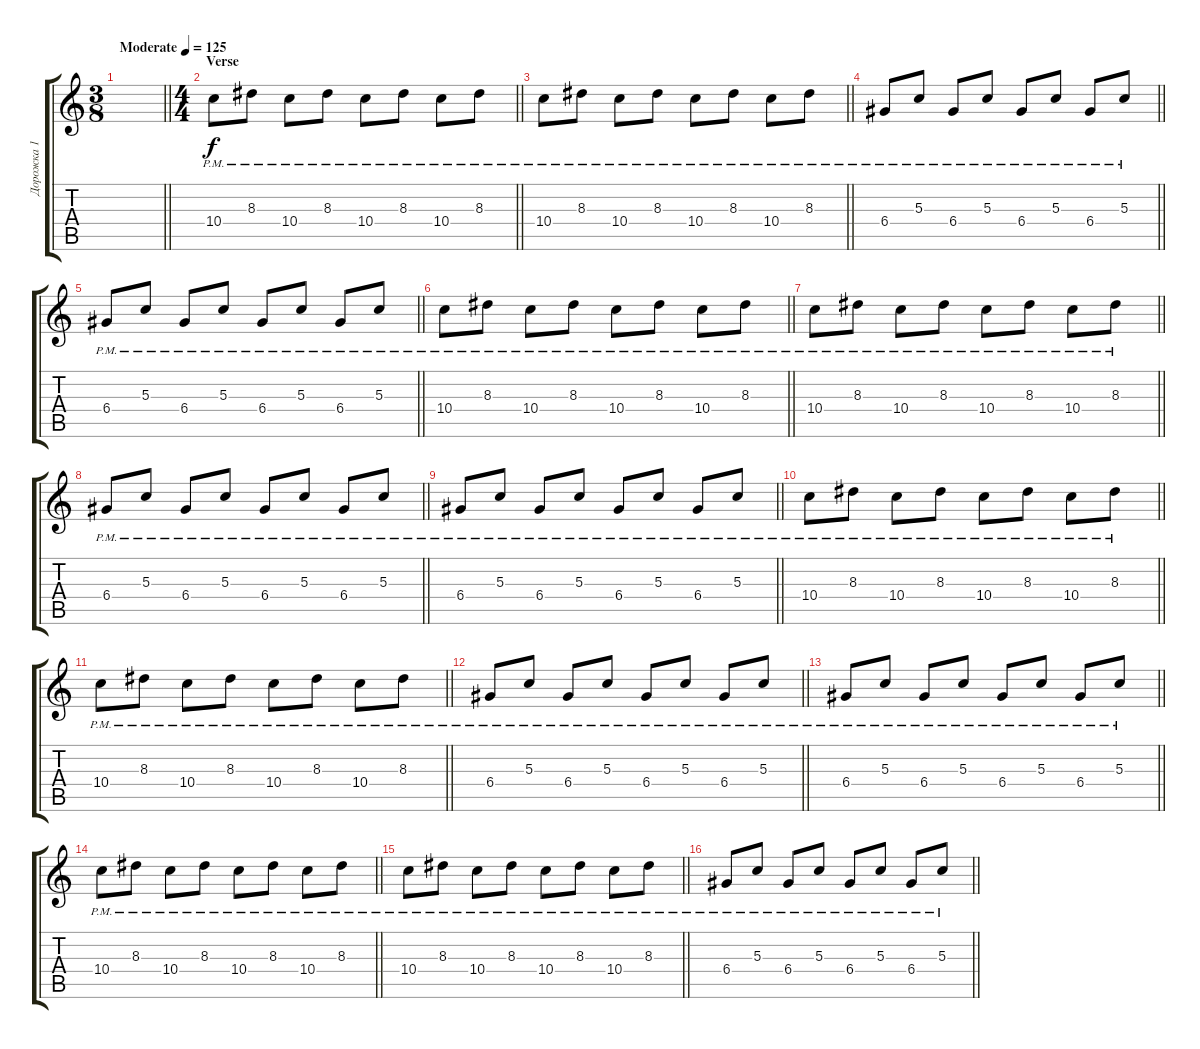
\track ("Дорожка 1" "Дорожка 1") {instrument distortionguitar}
\staff {score tabs}
\tuning (E4 B3 G3 D3 A2 E2) {hide}
\ts (3 8)
\tempo (125 "Moderate")
\clef g2
\barLineRight lightlight
\ks c
|
\ts (4 4)
\section ("" "Verse")
\barLineRight lightlight
10.4{pm}.8 8.3{pm}.8 10.4{pm}.8 8.3{pm}.8 10.4{pm}.8 8.3{pm}.8 10.4{pm}.8 8.3{pm}.8 |
\barLineRight lightlight
10.4{pm}.8 8.3{pm}.8 10.4{pm}.8 8.3{pm}.8 10.4{pm}.8 8.3{pm}.8 10.4{pm}.8 8.3{pm}.8 |
\barLineRight lightlight
6.4{pm}.8 5.3{pm}.8 6.4{pm}.8 5.3{pm}.8 6.4{pm}.8 5.3{pm}.8 6.4{pm}.8 5.3{pm}.8 |
\barLineRight lightlight
6.4{pm}.8 5.3{pm}.8 6.4{pm}.8 5.3{pm}.8 6.4{pm}.8 5.3{pm}.8 6.4{pm}.8 5.3{pm}.8 |
\barLineRight lightlight
10.4{pm}.8 8.3{pm}.8 10.4{pm}.8 8.3{pm}.8 10.4{pm}.8 8.3{pm}.8 10.4{pm}.8 8.3{pm}.8 |
\barLineRight lightlight
10.4{pm}.8 8.3{pm}.8 10.4{pm}.8 8.3{pm}.8 10.4{pm}.8 8.3{pm}.8 10.4{pm}.8 8.3{pm}.8 |
\barLineRight lightlight
6.4{pm}.8 5.3{pm}.8 6.4{pm}.8 5.3{pm}.8 6.4{pm}.8 5.3{pm}.8 6.4{pm}.8 5.3{pm}.8 |
\barLineRight lightlight
6.4{pm}.8 5.3{pm}.8 6.4{pm}.8 5.3{pm}.8 6.4{pm}.8 5.3{pm}.8 6.4{pm}.8 5.3{pm}.8 |
\barLineRight lightlight
10.4{pm}.8 8.3{pm}.8 10.4{pm}.8 8.3{pm}.8 10.4{pm}.8 8.3{pm}.8 10.4{pm}.8 8.3{pm}.8 |
\barLineRight lightlight
10.4{pm}.8 8.3{pm}.8 10.4{pm}.8 8.3{pm}.8 10.4{pm}.8 8.3{pm}.8 10.4{pm}.8 8.3{pm}.8 |
\barLineRight lightlight
6.4{pm}.8 5.3{pm}.8 6.4{pm}.8 5.3{pm}.8 6.4{pm}.8 5.3{pm}.8 6.4{pm}.8 5.3{pm}.8 |
\barLineRight lightlight
6.4{pm}.8 5.3{pm}.8 6.4{pm}.8 5.3{pm}.8 6.4{pm}.8 5.3{pm}.8 6.4{pm}.8 5.3{pm}.8 |
\barLineRight lightlight
10.4{pm}.8 8.3{pm}.8 10.4{pm}.8 8.3{pm}.8 10.4{pm}.8 8.3{pm}.8 10.4{pm}.8 8.3{pm}.8 |
\barLineRight lightlight
10.4{pm}.8 8.3{pm}.8 10.4{pm}.8 8.3{pm}.8 10.4{pm}.8 8.3{pm}.8 10.4{pm}.8 8.3{pm}.8 |
\barLineRight lightlight
6.4{pm}.8 5.3{pm}.8 6.4{pm}.8 5.3{pm}.8 6.4{pm}.8 5.3{pm}.8 6.4{pm}.8 5.3{pm}.8
